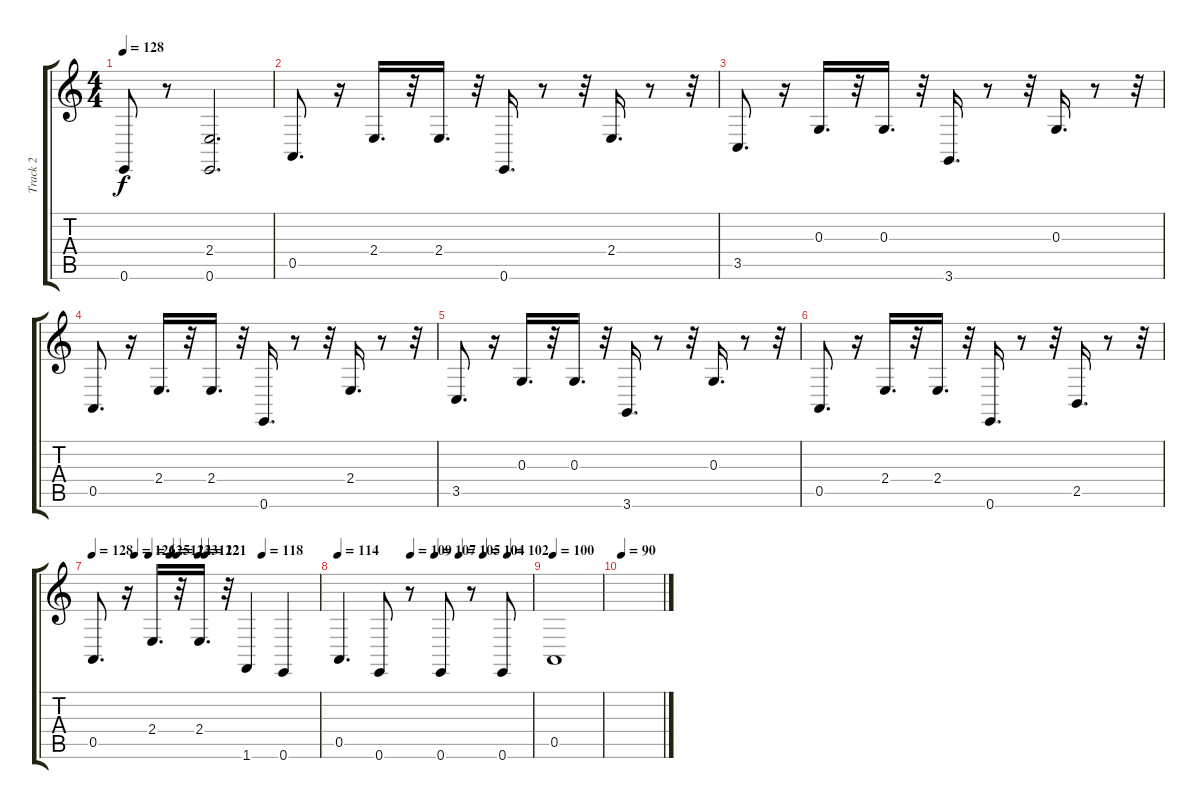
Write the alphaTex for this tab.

\track ("Track 2" "Track 2") {instrument acousticgrandpiano}
\staff {score tabs}
\tuning (E4 B3 G3 D3 A2 E2) {hide}
\ts (4 4)
\tempo 128
\clef g2
\ks c
0.6.8{dy f} r.8 (2.4 0.6).2{d} |
0.5.8{d} r.16 2.4.16{d} r.32 2.4.16{d} r.32 0.6.16{d} r.8 r.32 2.4.16{d} r.8 r.32 |
3.5.8{d} r.16 0.3.16{d} r.32 0.3.16{d} r.32 3.6.16{d} r.8 r.32 0.3.16{d} r.8 r.32 |
0.5.8{d} r.16 2.4.16{d} r.32 2.4.16{d} r.32 0.6.16{d} r.8 r.32 2.4.16{d} r.8 r.32 |
3.5.8{d} r.16 0.3.16{d} r.32 0.3.16{d} r.32 3.6.16{d} r.8 r.32 0.3.16{d} r.8 r.32 |
0.5.8{d} r.16 2.4.16{d} r.32 2.4.16{d} r.32 0.6.16{d} r.8 r.32 2.5.16{d} r.8 r.32 |
\tempo 128
\tempo (126 0.1875)
\tempo (125 0.25)
\tempo (124 0.34375)
\tempo (123 0.375)
\tempo (122 0.46875)
\tempo (121 0.5)
\tempo (118 0.75)
0.5.8{d} r.16 2.4.16{d} r.32 2.4.16{d} r.32 1.6.4 0.6.4 |
\tempo 114
\tempo (109 0.375)
\tempo (107 0.5)
\tempo (105 0.625)
\tempo (104 0.75)
\tempo (102 0.875)
0.5.4{d} 0.6.8 r.8 0.6.8 r.8 0.6.8 |
\tempo 100
0.5.1 |
\tempo 90
